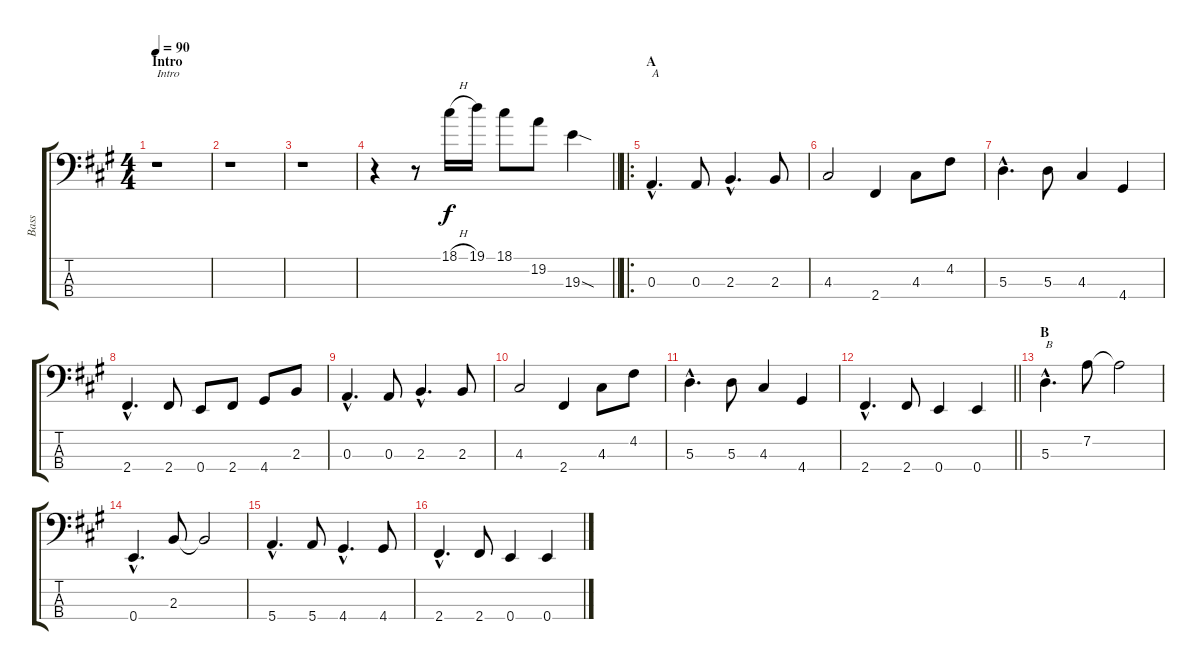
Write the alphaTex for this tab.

\track ("Bass" "Bass") {instrument electricbasspick}
\staff {score tabs}
\tuning (G2 D2 A1 E1) {hide}
\ts (4 4)
\section ("" "Intro")
\tempo 90
\clef f4
\ks a
r.1{txt "Intro" dy f instrument electricbasspick} |
r.1 |
r.1 |
\barLineRight lightlight
r.4 r.8 18.1{h}.16 19.1.16 18.1.8 19.2.8 19.3{sod}.4 |
\ro
\section ("" "A")
0.3{hac}.4{d txt "A"} 0.3.8 2.3{hac}.4{d} 2.3.8 |
4.3.2 2.4.4 4.3.8 4.2.8 |
5.3{hac}.4{d} 5.3.8 4.3.4 4.4.4 |
2.4{hac}.4{d} 2.4.8 0.4.8 2.4.8 4.4.8 2.3.8 |
0.3{hac}.4{d} 0.3.8 2.3{hac}.4{d} 2.3.8 |
4.3.2 2.4.4 4.3.8 4.2.8 |
5.3{hac}.4{d} 5.3.8 4.3.4 4.4.4 |
\barLineRight lightlight
2.4{hac}.4{d} 2.4.8 0.4.4 0.4.4 |
\section ("" "B")
5.3{hac}.4{d txt "B"} 7.2.8 7.2{t}.2 |
0.4{hac}.4{d} 2.3.8 2.3{t}.2 |
5.4{hac}.4{d} 5.4.8 4.4{hac}.4{d} 4.4.8 |
2.4{hac}.4{d} 2.4.8 0.4.4 0.4.4
